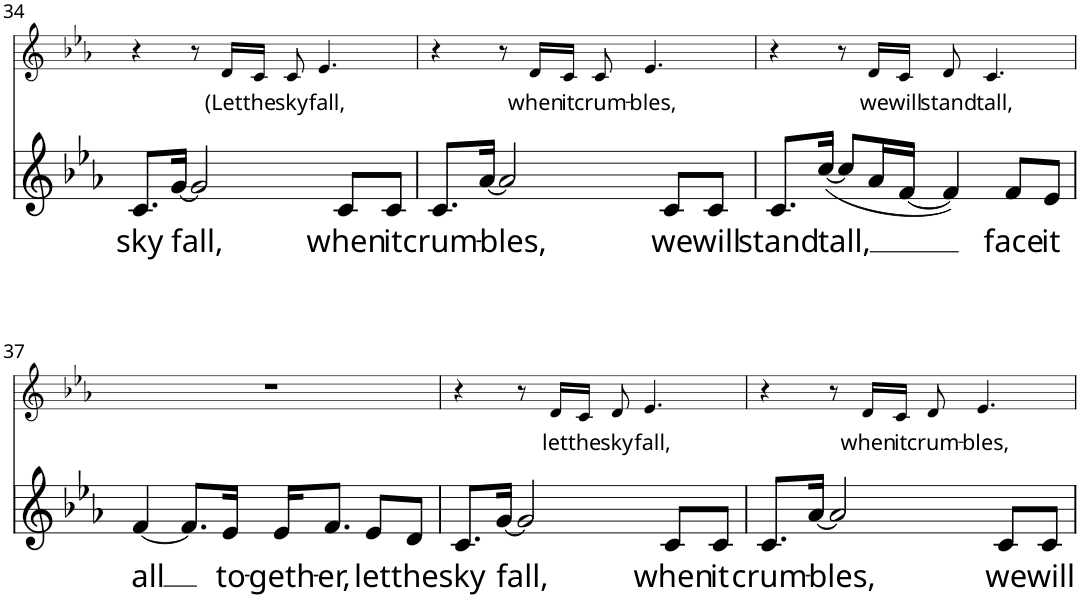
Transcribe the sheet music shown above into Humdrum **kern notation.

**kern	**text	**kern	**text
*part2	*part2	*part1	*part1
*staff2	*staff2	*staff1	*staff1
*I"Voice	*	*I"Voice	*
!!LO:PB:g=z
*clefG2	*	*clefG2	*
*k[b-e-a-]	*	*k[b-e-a-]	*
*M4/4	*	*M4/4	*
=34	=34	=34	=34
!	!LO:LY:b	!	!
8.c/L	sky	4r	.
!	!LO:LY:b	!	!
[16g/Jk	fall,	.	.
2g/]	.	8r	.
!	!	!	!LO:LY:b
.	.	16d/LL	(Let
!	!	!	!LO:LY:b
.	.	16c/JJ	the
!	!	!	!LO:LY:b
.	.	8c/	sky
!	!	!	!LO:LY:b
.	.	4.e-/	fall,
!	!LO:LY:b	!	!
8c/L	when	.	.
!	!LO:LY:b	!	!
8c/J	it	.	.
=35	=35	=35	=35
!	!LO:LY:b	!	!
8.c/L	crum-	4r	.
!	!LO:LY:b	!	!
[16a-/Jk	-bles,	.	.
2a-/]	.	8r	.
!	!	!	!LO:LY:b
.	.	16d/LL	when
!	!	!	!LO:LY:b
.	.	16c/JJ	it
!	!	!	!LO:LY:b
.	.	8c/	crum-
!	!	!	!LO:LY:b
.	.	4.e-/	-bles,
!	!LO:LY:b	!	!
8c/L	we	.	.
!	!LO:LY:b	!	!
8c/J	will	.	.
=36	=36	=36	=36
!	!LO:LY:b	!	!
8.c/L	stand	4r	.
!	!LO:LY:b	!	!
([16cc/Jk	tall,	.	.
8cc/L]	.	8r	.
!	!	!	!LO:LY:b
16a-/L	.	16d/LL	we
!	!	!	!LO:LY:b
[16f/JJ	.	16c/JJ	will
!	!	!	!LO:LY:b
4f/])	.	8d/	stand
!	!	!	!LO:LY:b
.	.	4.c/	tall,
!	!LO:LY:b	!	!
8f/L	face	.	.
!	!LO:LY:b	!	!
8e-/J	it	.	.
!!LO:LB:g=z
=37	=37	=37	=37
!	!LO:LY:b	!	!
[4f/	all	1r	.
8.f/L]	.	.	.
!	!LO:LY:b	!	!
16e-/Jk	to-	.	.
!	!LO:LY:b	!	!
16e-/KL	-geth-	.	.
!	!LO:LY:b	!	!
8.f/J	-er,	.	.
!	!LO:LY:b	!	!
8e-/L	let	.	.
!	!LO:LY:b	!	!
8d/J	the	.	.
=38	=38	=38	=38
!	!LO:LY:b	!	!
8.c/L	sky	4r	.
!	!LO:LY:b	!	!
[16g/Jk	fall,	.	.
2g/]	.	8r	.
!	!	!	!LO:LY:b
.	.	16d/LL	let
!	!	!	!LO:LY:b
.	.	16c/JJ	the
!	!	!	!LO:LY:b
.	.	8d/	sky
!	!	!	!LO:LY:b
.	.	4.e-/	fall,
!	!LO:LY:b	!	!
8c/L	when	.	.
!	!LO:LY:b	!	!
8c/J	it	.	.
=39	=39	=39	=39
!	!LO:LY:b	!	!
8.c/L	crum-	4r	.
!	!LO:LY:b	!	!
[16a-/Jk	-bles,	.	.
2a-/]	.	8r	.
!	!	!	!LO:LY:b
.	.	16d/LL	when
!	!	!	!LO:LY:b
.	.	16c/JJ	it
!	!	!	!LO:LY:b
.	.	8d/	crum-
!	!	!	!LO:LY:b
.	.	4.e-/	-bles,
!	!LO:LY:b	!	!
8c/L	we	.	.
!	!LO:LY:b	!	!
8c/J	will	.	.
=	=	=	=
*-	*-	*-	*-
